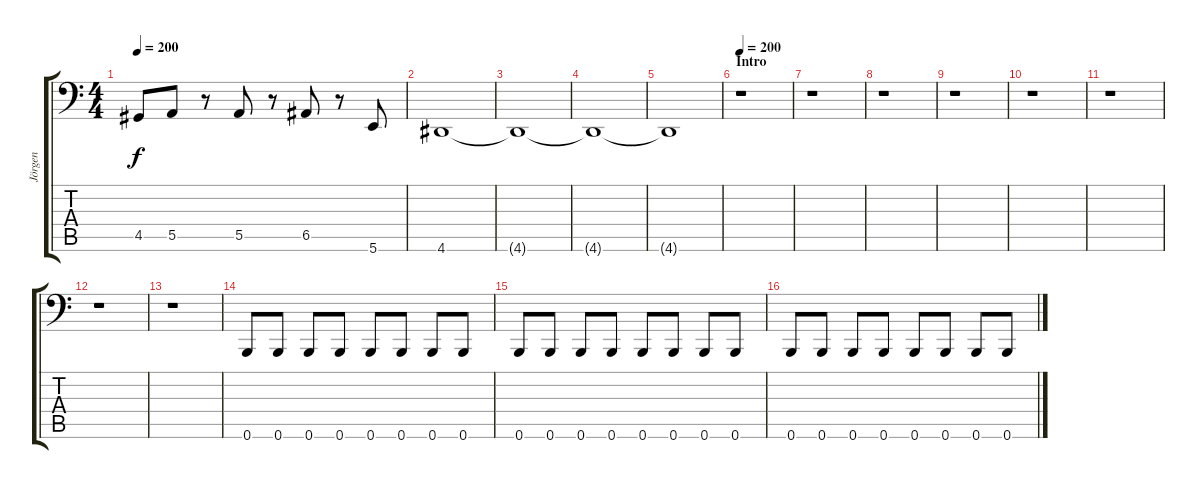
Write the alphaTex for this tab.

\track ("Jörgen" "Jörgen") {instrument electricbasspick}
\staff {score tabs}
\tuning (B2 Gb2 D2 A1 E1 B0) {hide}
\ts (4 4)
\tempo 200
\clef f4
\ks c
4.5.8{dy f} 5.5.8 r.8 5.5.8 r.8 6.5.8 r.8 5.6.8 |
4.6.1 |
4.6{t}.1 |
4.6{t}.1 |
4.6{t}.1 |
\section ("" "Intro")
\tempo 200
r.1 |
r.1 |
r.1 |
r.1 |
r.1 |
r.1 |
r.1 |
r.1 |
0.6.8 0.6.8 0.6.8 0.6.8 0.6.8 0.6.8 0.6.8 0.6.8 |
0.6.8 0.6.8 0.6.8 0.6.8 0.6.8 0.6.8 0.6.8 0.6.8 |
0.6.8 0.6.8 0.6.8 0.6.8 0.6.8 0.6.8 0.6.8 0.6.8
